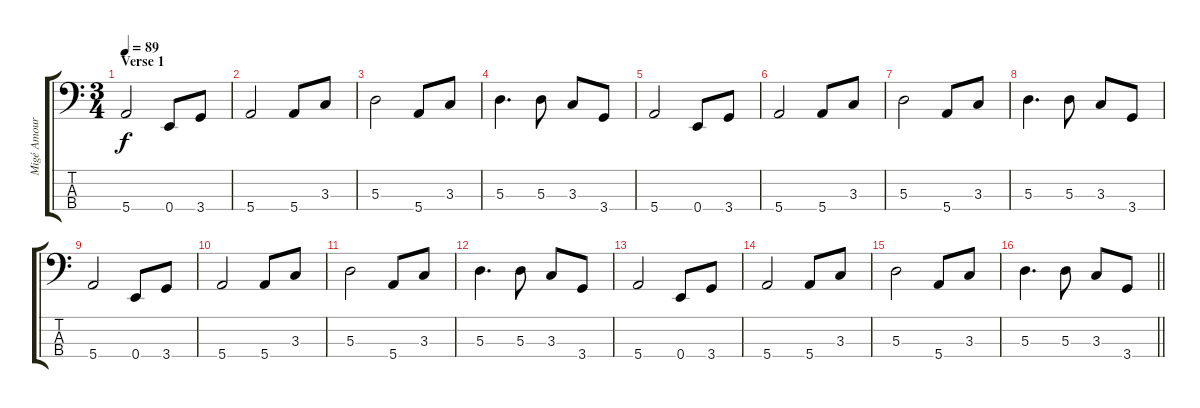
\track ("Migé Amour (Bass)" "Migé Amour") {instrument acousticbass}
\staff {score tabs}
\tuning (G2 D2 A1 E1) {hide}
\ts (3 4)
\section ("" "Verse 1")
\tempo 89
\clef f4
\ks c
5.4.2{dy f} 0.4.8 3.4.8 |
5.4.2 5.4.8 3.3.8 |
5.3.2 5.4.8 3.3.8 |
5.3.4{d} 5.3.8 3.3.8 3.4.8 |
5.4.2 0.4.8 3.4.8 |
5.4.2 5.4.8 3.3.8 |
5.3.2 5.4.8 3.3.8 |
5.3.4{d} 5.3.8 3.3.8 3.4.8 |
5.4.2 0.4.8 3.4.8 |
5.4.2 5.4.8 3.3.8 |
5.3.2 5.4.8 3.3.8 |
5.3.4{d} 5.3.8 3.3.8 3.4.8 |
5.4.2 0.4.8 3.4.8 |
5.4.2 5.4.8 3.3.8 |
5.3.2 5.4.8 3.3.8 |
\barLineRight lightlight
5.3.4{d} 5.3.8 3.3.8 3.4.8
